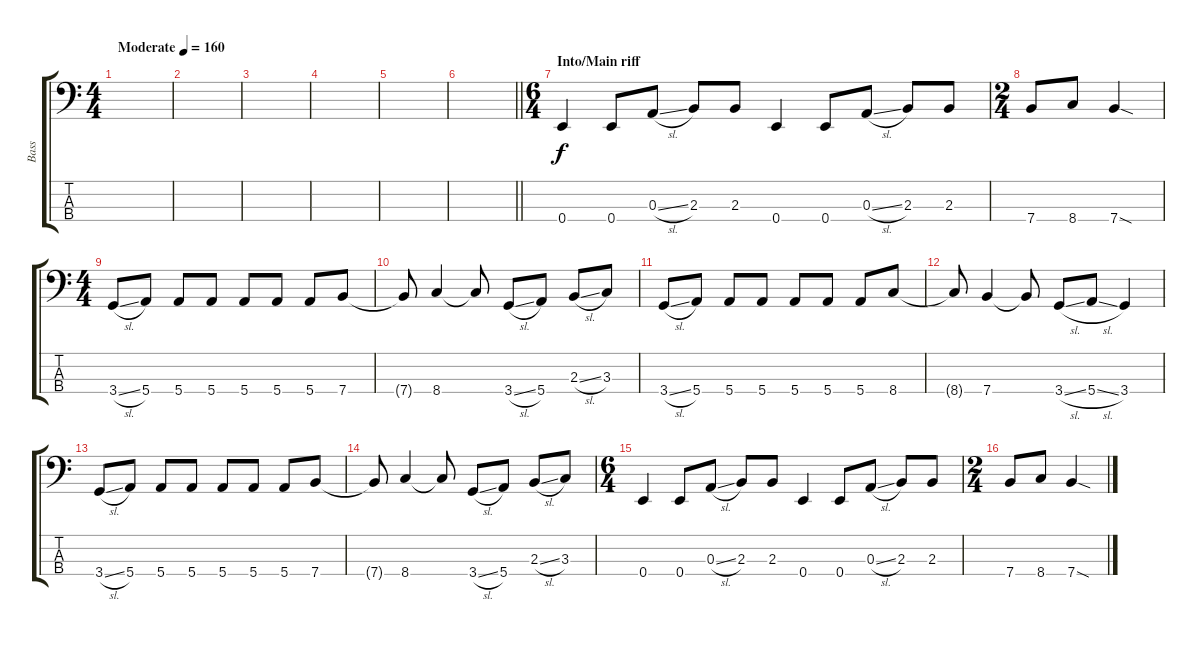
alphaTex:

\track ("Bass" "Bass") {instrument electricbassfinger}
\staff {score tabs}
\tuning (G2 D2 A1 E1) {hide}
\ts (4 4)
\tempo (160 "Moderate")
\clef f4
\ks c
|
|
|
|
|
\barLineRight lightlight
|
\ts (6 4)
\section ("" "Into/Main riff")
0.4.4 0.4.8 0.3{sl}.8 2.3.8 2.3.8 0.4.4 0.4.8 0.3{sl}.8 2.3.8 2.3.8 |
\ts (2 4)
7.4.8 8.4.8 7.4{sod}.4 |
\ts (4 4)
3.4{sl}.8 5.4.8 5.4.8 5.4.8 5.4.8 5.4.8 5.4.8 7.4.8 |
7.4{t}.8 8.4.4 8.4{t}.8 3.4{sl}.8 5.4.8 2.3{sl}.8 3.3.8 |
3.4{sl}.8 5.4.8 5.4.8 5.4.8 5.4.8 5.4.8 5.4.8 8.4.8 |
8.4{t}.8 7.4.4 7.4{t}.8 3.4{sl}.8 5.4{sl}.8 3.4.4 |
3.4{sl}.8 5.4.8 5.4.8 5.4.8 5.4.8 5.4.8 5.4.8 7.4.8 |
7.4{t}.8 8.4.4 8.4{t}.8 3.4{sl}.8 5.4.8 2.3{sl}.8 3.3.8 |
\ts (6 4)
0.4.4 0.4.8 0.3{sl}.8 2.3.8 2.3.8 0.4.4 0.4.8 0.3{sl}.8 2.3.8 2.3.8 |
\ts (2 4)
7.4.8 8.4.8 7.4{sod}.4
